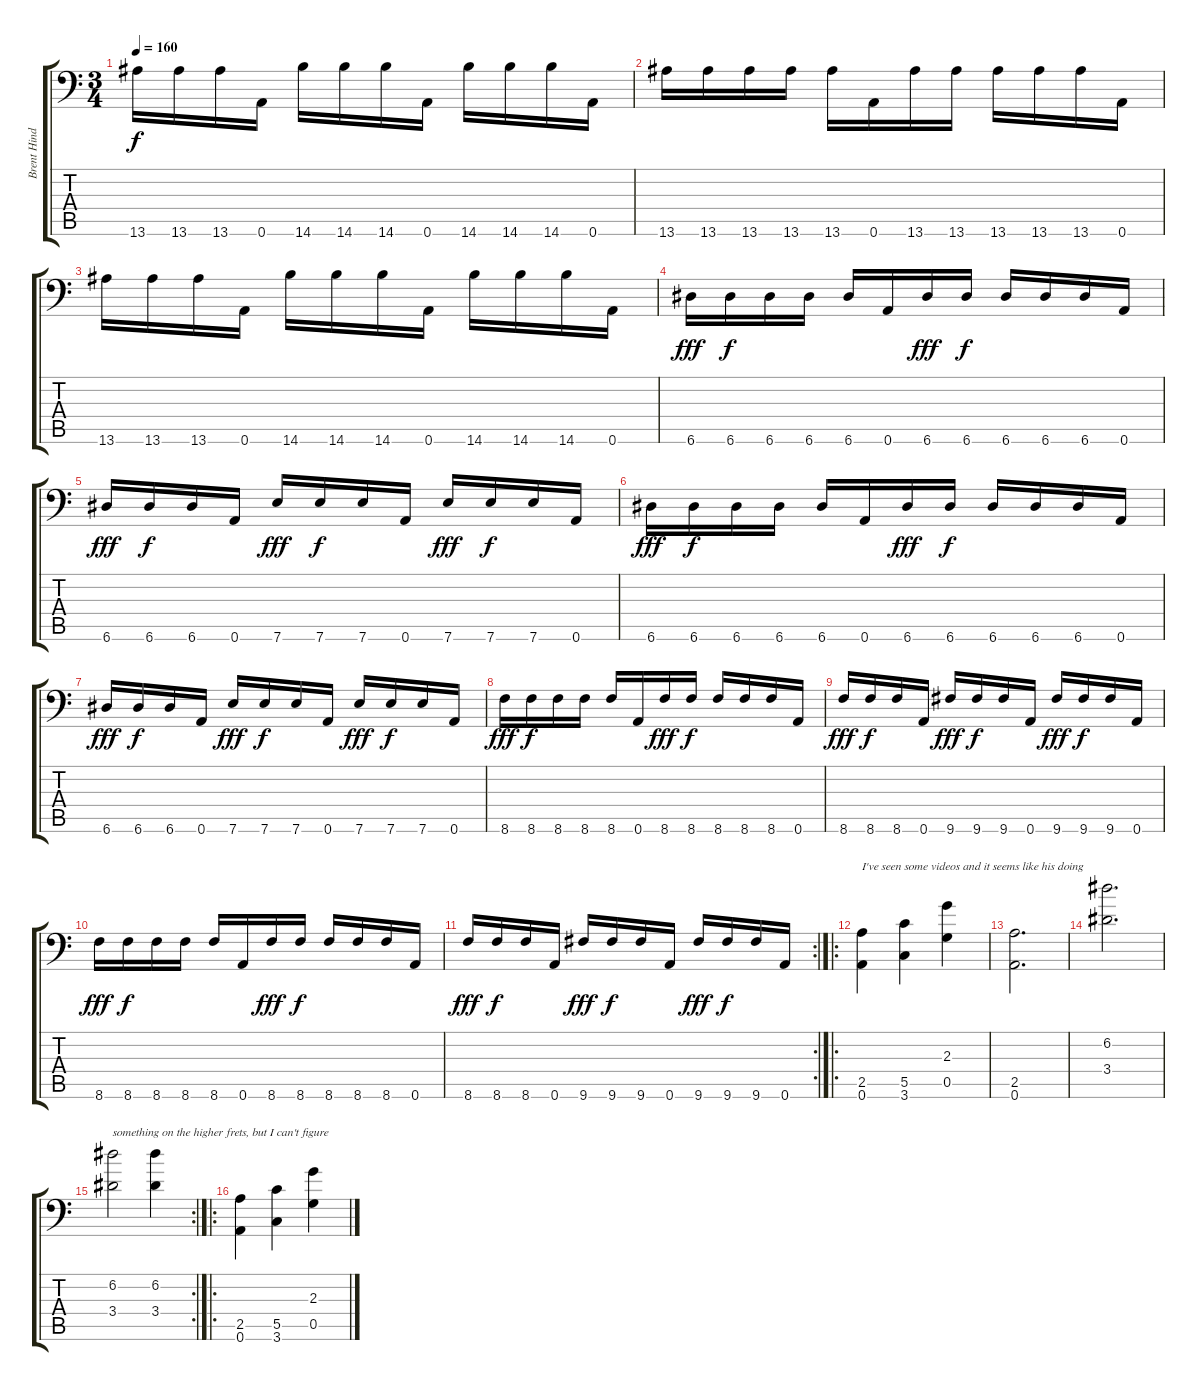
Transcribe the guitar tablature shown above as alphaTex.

\track ("Brent Hinds" "Brent Hind") {instrument distortionguitar}
\staff {score tabs}
\tuning (D4 A3 F3 C3 G2 A1) {hide}
\ts (3 4)
\tempo 160
\clef f4
\ks c
13.6.16{dy f} 13.6.16 13.6.16 0.6.16 14.6.16 14.6.16 14.6.16 0.6.16 14.6.16 14.6.16 14.6.16 0.6.16 |
13.6.16 13.6.16 13.6.16 13.6.16 13.6.16 0.6.16 13.6.16 13.6.16 13.6.16 13.6.16 13.6.16 0.6.16 |
13.6.16 13.6.16 13.6.16 0.6.16 14.6.16 14.6.16 14.6.16 0.6.16 14.6.16 14.6.16 14.6.16 0.6.16 |
6.6.16{dy fff} 6.6.16{dy f} 6.6.16 6.6.16 6.6.16 0.6.16 6.6.16{dy fff} 6.6.16{dy f} 6.6.16 6.6.16 6.6.16 0.6.16 |
6.6.16{dy fff} 6.6.16{dy f} 6.6.16 0.6.16 7.6.16{dy fff} 7.6.16{dy f} 7.6.16 0.6.16 7.6.16{dy fff} 7.6.16{dy f} 7.6.16 0.6.16 |
6.6.16{dy fff} 6.6.16{dy f} 6.6.16 6.6.16 6.6.16 0.6.16 6.6.16{dy fff} 6.6.16{dy f} 6.6.16 6.6.16 6.6.16 0.6.16 |
6.6.16{dy fff} 6.6.16{dy f} 6.6.16 0.6.16 7.6.16{dy fff} 7.6.16{dy f} 7.6.16 0.6.16 7.6.16{dy fff} 7.6.16{dy f} 7.6.16 0.6.16 |
8.6.16{dy fff} 8.6.16{dy f} 8.6.16 8.6.16 8.6.16 0.6.16 8.6.16{dy fff} 8.6.16{dy f} 8.6.16 8.6.16 8.6.16 0.6.16 |
8.6.16{dy fff} 8.6.16{dy f} 8.6.16 0.6.16 9.6.16{dy fff} 9.6.16{dy f} 9.6.16 0.6.16 9.6.16{dy fff} 9.6.16{dy f} 9.6.16 0.6.16 |
8.6.16{dy fff} 8.6.16{dy f} 8.6.16 8.6.16 8.6.16 0.6.16 8.6.16{dy fff} 8.6.16{dy f} 8.6.16 8.6.16 8.6.16 0.6.16 |
\rc 2
8.6.16{dy fff} 8.6.16{dy f} 8.6.16 0.6.16 9.6.16{dy fff} 9.6.16{dy f} 9.6.16 0.6.16 9.6.16{dy fff} 9.6.16{dy f} 9.6.16 0.6.16 |
\ro
(2.5 0.6).4{txt "I've seen some videos and it seems like his doing "} (5.5 3.6).4 (2.3 0.5).4 |
(2.5 0.6).2{d} |
(6.2 3.4).2{d} |
\rc 2
(6.2 3.4).2{txt "something on the higher frets, but I can't figure"} (6.2 3.4).4 |
\ro
(2.5 0.6).4 (5.5 3.6).4 (2.3 0.5).4
